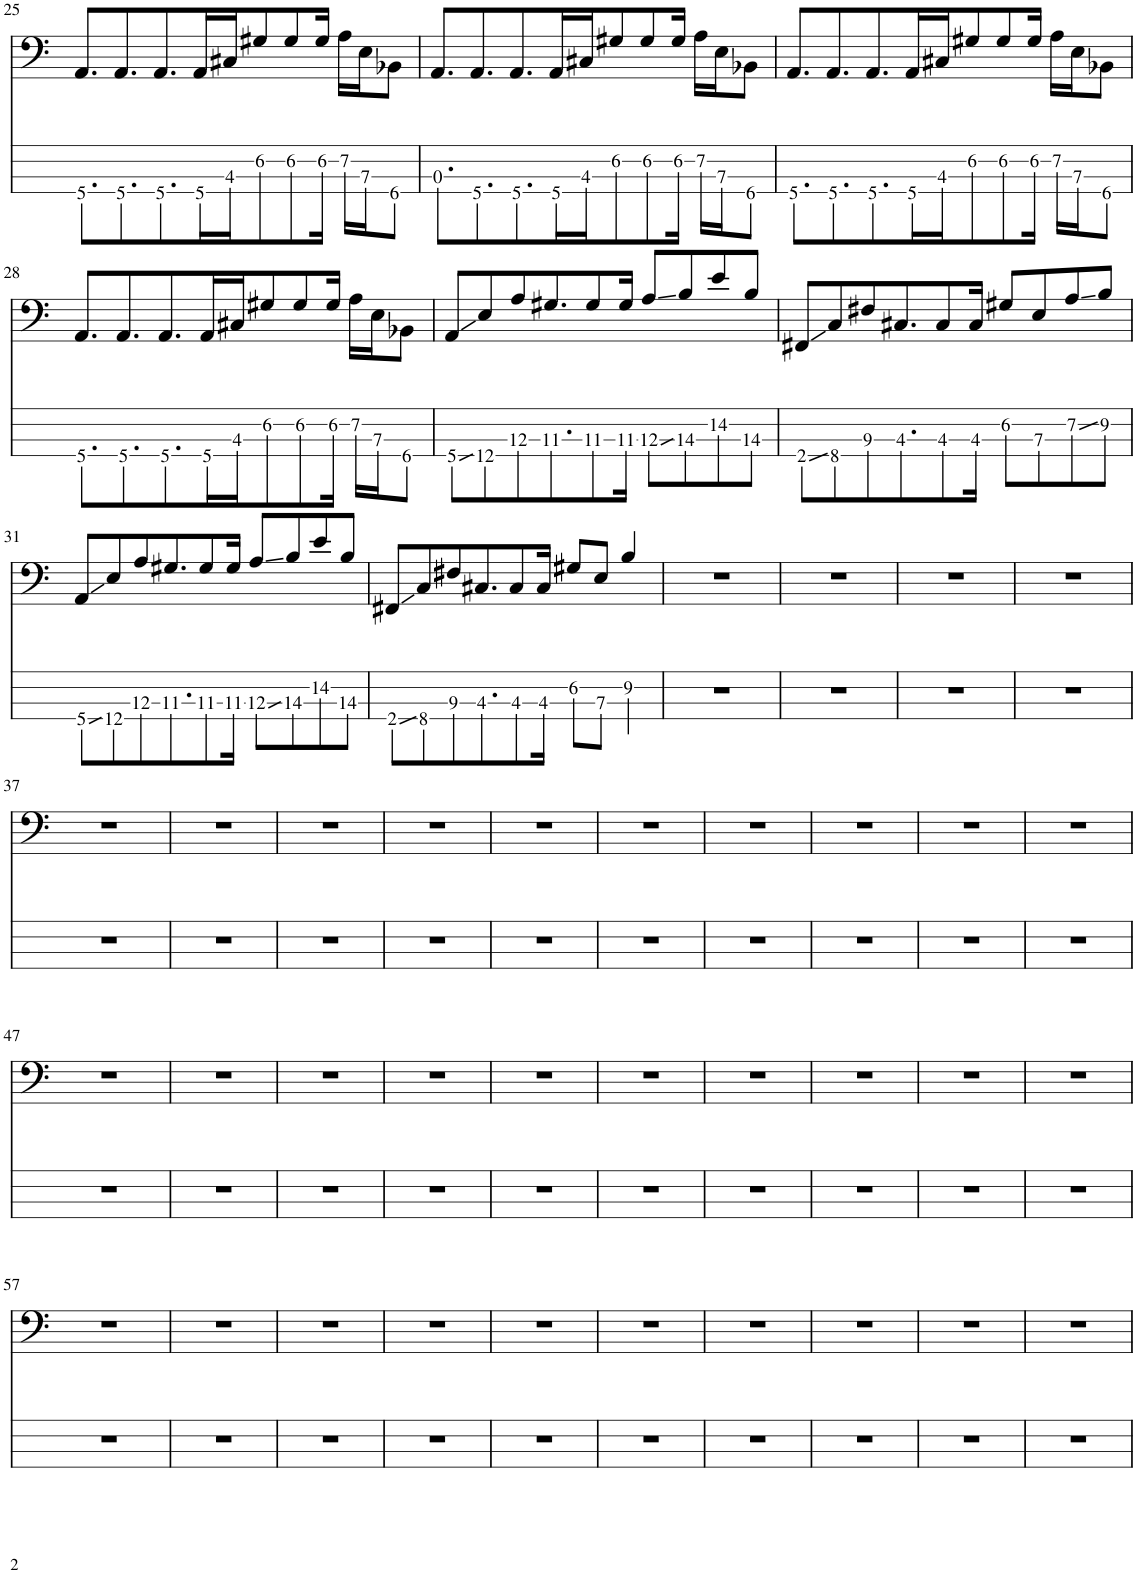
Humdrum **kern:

**kern	**kern
*part1	*part1
*staff2	*staff1
*I"Bass Guitar	*
*I'B. Guit.	*
!!LO:PB:g=z
*	*clefF4
*Trd7c12	*Trd7c12
*k[]	*k[]
*M5/4	*M5/4
=25	=25
8.AA\L	8.AA/L
8.AA\	8.AA/
8.AA\	8.AA/
16AA\L	16AA/L
16C#X\J	16C#X/J
8G#X\	8G#X/
8G#\	8G#/
16G#\Jk	16G#/Jk
16A\LL	16A\LL
16E\J	16E\J
8BB-X\J	8BB-X\J
=26	=26
8.AA\L	8.AA/L
8.AA\	8.AA/
8.AA\	8.AA/
16AA\L	16AA/L
16C#X\J	16C#X/J
8G#X\	8G#X/
8G#\	8G#/
16G#\Jk	16G#/Jk
16A\LL	16A\LL
16E\J	16E\J
8BB-X\J	8BB-X\J
=27	=27
8.AA\L	8.AA/L
8.AA\	8.AA/
8.AA\	8.AA/
16AA\L	16AA/L
16C#X\J	16C#X/J
8G#X\	8G#X/
8G#\	8G#/
16G#\Jk	16G#/Jk
16A\LL	16A\LL
16E\J	16E\J
8BB-X\J	8BB-X\J
!!LO:LB:g=z
=28	=28
8.AA\L	8.AA/L
8.AA\	8.AA/
8.AA\	8.AA/
16AA\L	16AA/L
16C#X\J	16C#X/J
8G#X\	8G#X/
8G#\	8G#/
16G#\Jk	16G#/Jk
16A\LL	16A\LL
16E\J	16E\J
8BB-X\J	8BB-X\J
=29	=29
8AA\L	8AA/L
8E\	8E/
8A\	8A/
8.G#\	8.G#X/
8G#\	8G#/
16G#\Jk	16G#/Jk
8A\L	8A/L
8B\	8B/
8e\	8e/
8B\J	8B/J
=30	=30
8FF#\L	8FF#X/L
8C\	8C/
8F#\	8F#X/
8.C#\	8.C#X/
8C#\	8C#/
16C#\Jk	16C#/Jk
8G#\L	8G#X/L
8E\	8E/
8A\	8A/
8B\J	8B/J
!!LO:LB:g=z
=31	=31
8AA\L	8AA/L
8E\	8E/
8A\	8A/
8.G#\	8.G#X/
8G#\	8G#/
16G#\Jk	16G#/Jk
8A\L	8A/L
8B\	8B/
8e\	8e/
8B\J	8B/J
=32	=32
8FF#\L	8FF#X/L
8C\	8C/
8F#\	8F#X/
8.C#\	8.C#X/
8C#\	8C#/
16C#\Jk	16C#/Jk
8G#\L	8G#X/L
8E\J	8E/J
4B\	4B/
=33	=33
4%5r	4%5r
=34	=34
4%5r	4%5r
=35	=35
4%5r	4%5r
=36	=36
4%5r	4%5r
!!LO:LB:g=z
=37	=37
4%5r	4%5r
=38	=38
4%5r	4%5r
=39	=39
4%5r	4%5r
=40	=40
4%5r	4%5r
=41	=41
4%5r	4%5r
=42	=42
4%5r	4%5r
=43	=43
4%5r	4%5r
=44	=44
4%5r	4%5r
=45	=45
4%5r	4%5r
=46	=46
4%5r	4%5r
!!LO:LB:g=z
=47	=47
4%5r	4%5r
=48	=48
4%5r	4%5r
=49	=49
4%5r	4%5r
=50	=50
4%5r	4%5r
=51	=51
4%5r	4%5r
=52	=52
4%5r	4%5r
=53	=53
4%5r	4%5r
=54	=54
4%5r	4%5r
=55	=55
4%5r	4%5r
=56	=56
4%5r	4%5r
!!LO:LB:g=z
=57	=57
4%5r	4%5r
=58	=58
4%5r	4%5r
=59	=59
4%5r	4%5r
=60	=60
4%5r	4%5r
=61	=61
4%5r	4%5r
=62	=62
4%5r	4%5r
=63	=63
4%5r	4%5r
=64	=64
4%5r	4%5r
=65	=65
4%5r	4%5r
=66	=66
4%5r	4%5r
=	=
*-	*-
